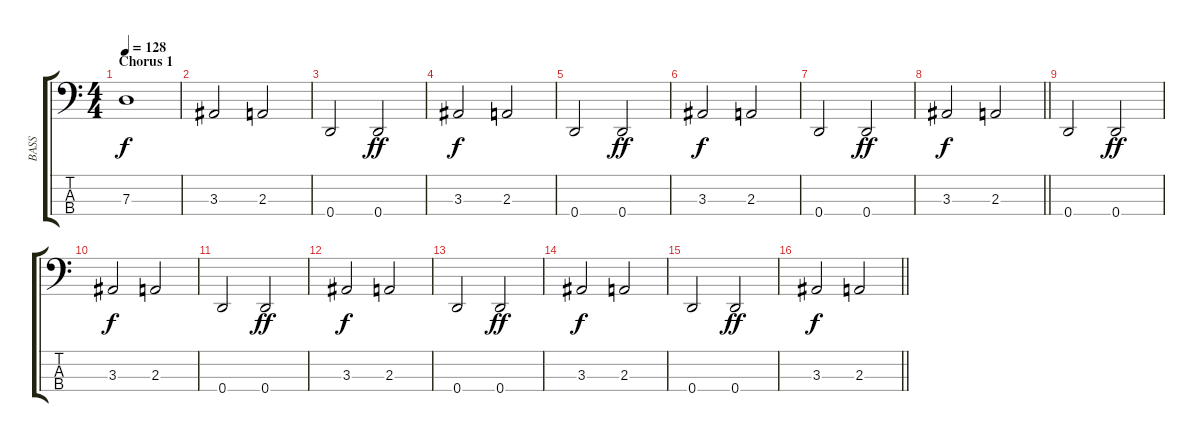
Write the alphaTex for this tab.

\track ("BASS" "BASS") {instrument electricbassfinger}
\staff {score tabs}
\tuning (F2 C2 G1 D1) {hide}
\ts (4 4)
\section ("" "Chorus 1")
\tempo 128
\clef f4
\ks c
7.3.1{dy f} |
3.3.2 2.3.2 |
0.4.2 0.4.2{dy ff} |
3.3.2{dy f} 2.3.2 |
0.4.2 0.4.2{dy ff} |
3.3.2{dy f} 2.3.2 |
0.4.2 0.4.2{dy ff} |
\barLineRight lightlight
3.3.2{dy f} 2.3.2 |
0.4.2 0.4.2{dy ff} |
3.3.2{dy f} 2.3.2 |
0.4.2 0.4.2{dy ff} |
3.3.2{dy f} 2.3.2 |
0.4.2 0.4.2{dy ff} |
3.3.2{dy f} 2.3.2 |
0.4.2 0.4.2{dy ff} |
\barLineRight lightlight
3.3.2{dy f} 2.3.2
